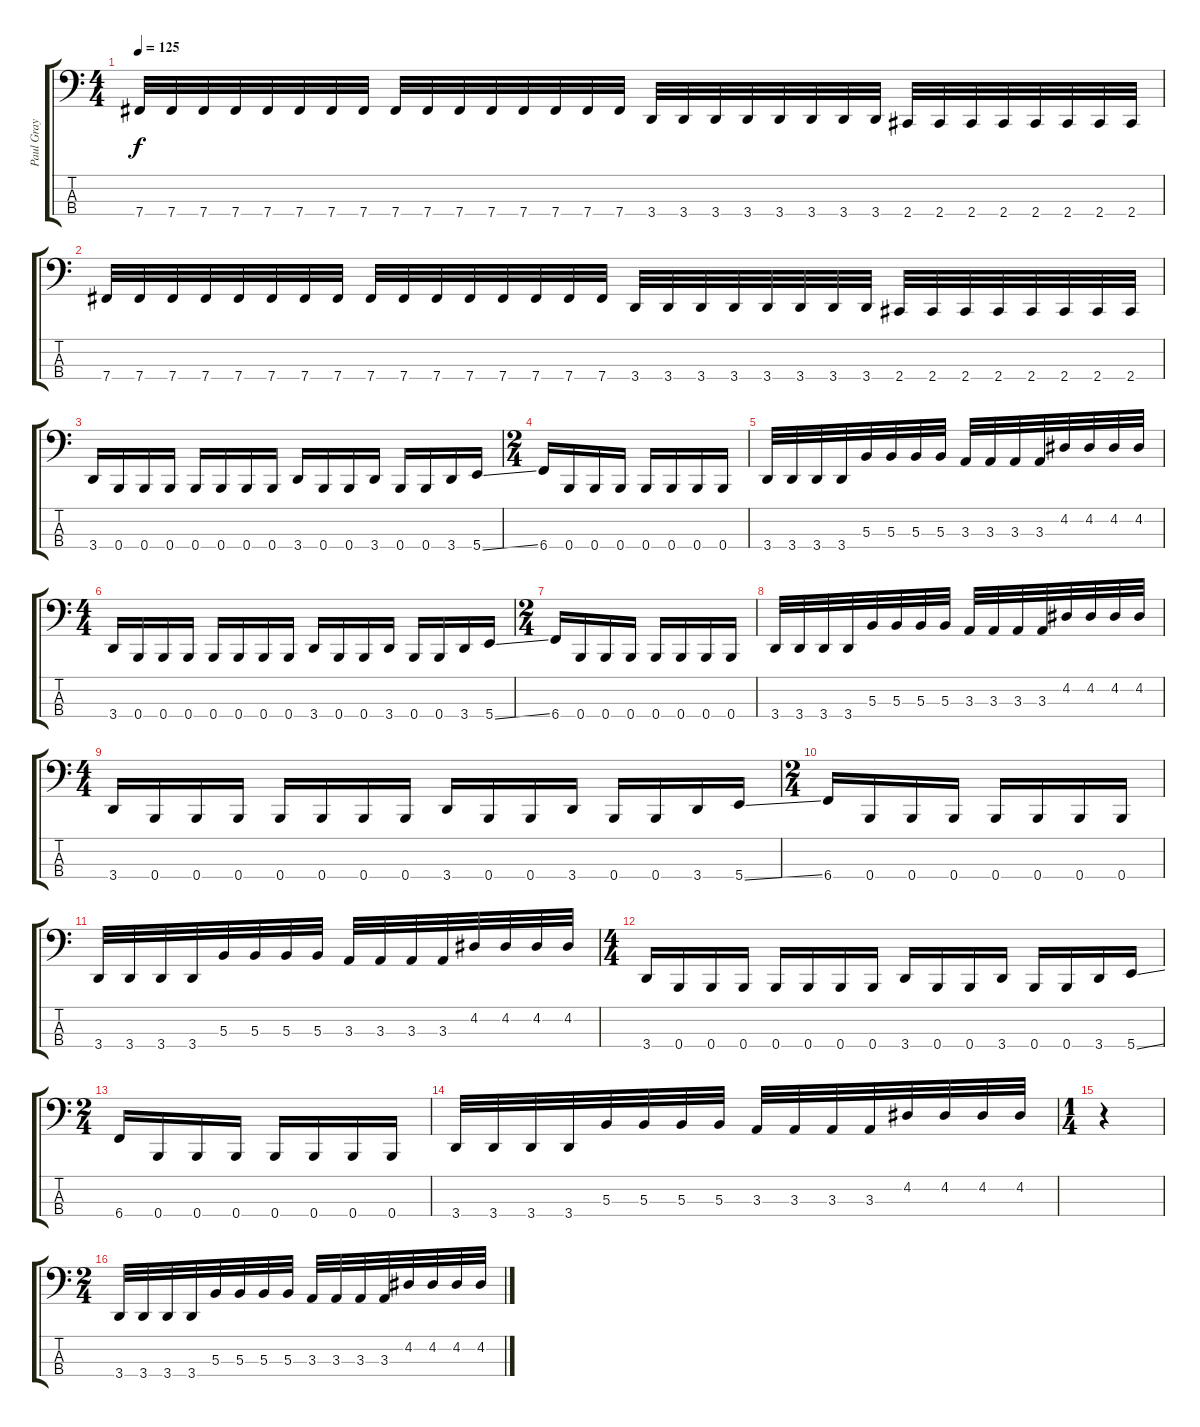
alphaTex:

\track ("Paul Gray" "Paul Gray") {instrument electricbasspick}
\staff {score tabs}
\tuning (E2 B1 Gb1 B0) {hide}
\ts (4 4)
\tempo 125
\clef f4
\ks c
7.4.32{dy f} 7.4.32 7.4.32 7.4.32 7.4.32 7.4.32 7.4.32 7.4.32 7.4.32 7.4.32 7.4.32 7.4.32 7.4.32 7.4.32 7.4.32 7.4.32 3.4.32 3.4.32 3.4.32 3.4.32 3.4.32 3.4.32 3.4.32 3.4.32 2.4.32 2.4.32 2.4.32 2.4.32 2.4.32 2.4.32 2.4.32 2.4.32 |
7.4.32 7.4.32 7.4.32 7.4.32 7.4.32 7.4.32 7.4.32 7.4.32 7.4.32 7.4.32 7.4.32 7.4.32 7.4.32 7.4.32 7.4.32 7.4.32 3.4.32 3.4.32 3.4.32 3.4.32 3.4.32 3.4.32 3.4.32 3.4.32 2.4.32 2.4.32 2.4.32 2.4.32 2.4.32 2.4.32 2.4.32 2.4.32 |
3.4.16 0.4.16 0.4.16 0.4.16 0.4.16 0.4.16 0.4.16 0.4.16 3.4.16 0.4.16 0.4.16 3.4.16 0.4.16 0.4.16 3.4.16 5.4{ss}.16 |
\ts (2 4)
6.4.16 0.4.16 0.4.16 0.4.16 0.4.16 0.4.16 0.4.16 0.4.16 |
3.4.32 3.4.32 3.4.32 3.4.32 5.3.32 5.3.32 5.3.32 5.3.32 3.3.32 3.3.32 3.3.32 3.3.32 4.2.32 4.2.32 4.2.32 4.2.32 |
\ts (4 4)
3.4.16 0.4.16 0.4.16 0.4.16 0.4.16 0.4.16 0.4.16 0.4.16 3.4.16 0.4.16 0.4.16 3.4.16 0.4.16 0.4.16 3.4.16 5.4{ss}.16 |
\ts (2 4)
6.4.16 0.4.16 0.4.16 0.4.16 0.4.16 0.4.16 0.4.16 0.4.16 |
3.4.32 3.4.32 3.4.32 3.4.32 5.3.32 5.3.32 5.3.32 5.3.32 3.3.32 3.3.32 3.3.32 3.3.32 4.2.32 4.2.32 4.2.32 4.2.32 |
\ts (4 4)
3.4.16 0.4.16 0.4.16 0.4.16 0.4.16 0.4.16 0.4.16 0.4.16 3.4.16 0.4.16 0.4.16 3.4.16 0.4.16 0.4.16 3.4.16 5.4{ss}.16 |
\ts (2 4)
6.4.16 0.4.16 0.4.16 0.4.16 0.4.16 0.4.16 0.4.16 0.4.16 |
3.4.32 3.4.32 3.4.32 3.4.32 5.3.32 5.3.32 5.3.32 5.3.32 3.3.32 3.3.32 3.3.32 3.3.32 4.2.32 4.2.32 4.2.32 4.2.32 |
\ts (4 4)
3.4.16 0.4.16 0.4.16 0.4.16 0.4.16 0.4.16 0.4.16 0.4.16 3.4.16 0.4.16 0.4.16 3.4.16 0.4.16 0.4.16 3.4.16 5.4{ss}.16 |
\ts (2 4)
6.4.16 0.4.16 0.4.16 0.4.16 0.4.16 0.4.16 0.4.16 0.4.16 |
3.4.32 3.4.32 3.4.32 3.4.32 5.3.32 5.3.32 5.3.32 5.3.32 3.3.32 3.3.32 3.3.32 3.3.32 4.2.32 4.2.32 4.2.32 4.2.32 |
\ts (1 4)
r.4 |
\ts (2 4)
3.4.32 3.4.32 3.4.32 3.4.32 5.3.32 5.3.32 5.3.32 5.3.32 3.3.32 3.3.32 3.3.32 3.3.32 4.2.32 4.2.32 4.2.32 4.2.32
